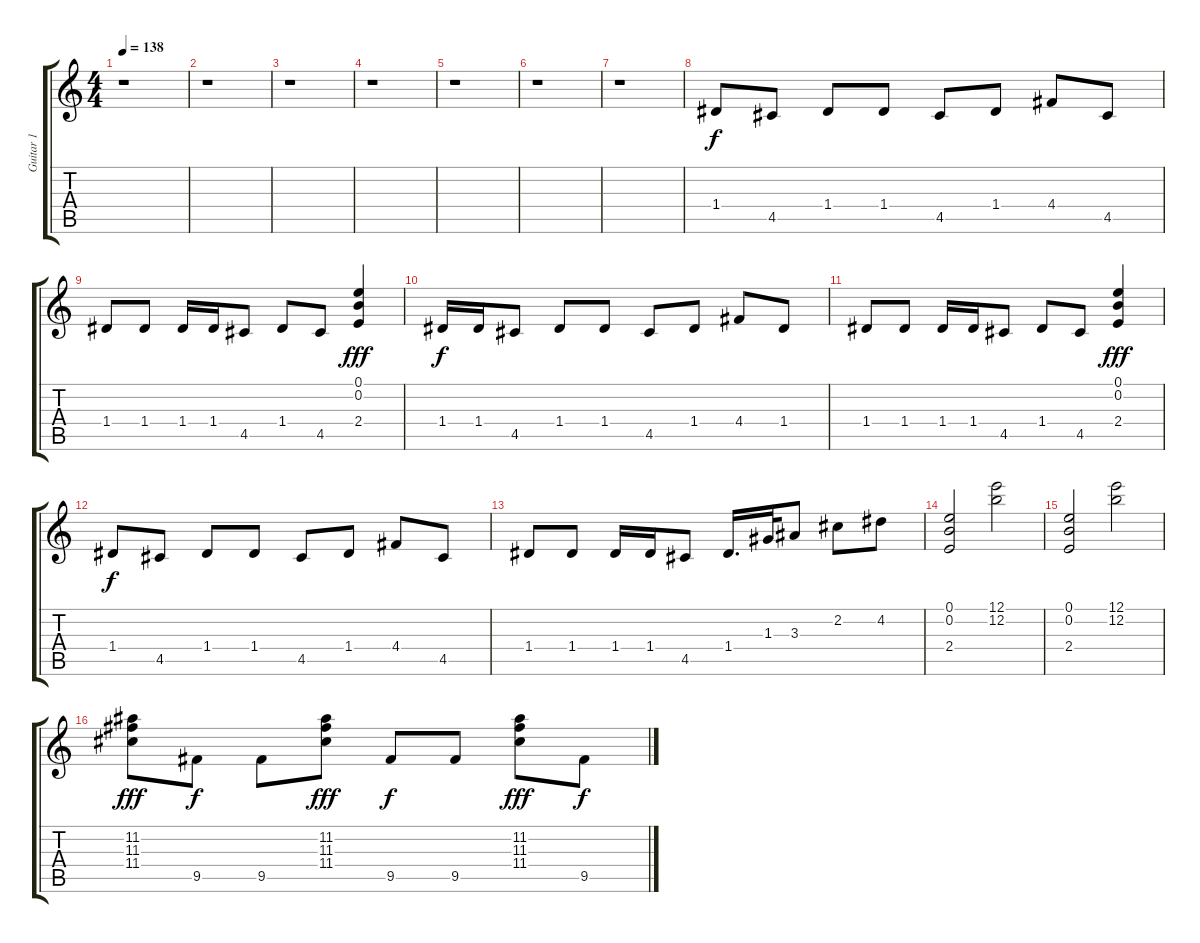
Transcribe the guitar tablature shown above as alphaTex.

\track ("Guitar 1" "Guitar 1") {instrument electricguitarclean}
\staff {score tabs}
\tuning (E4 B3 G3 D3 A2 E2) {hide}
\ts (4 4)
\tempo 138
\clef g2
\ks c
r.1{dy f} |
r.1 |
r.1 |
r.1 |
r.1 |
r.1 |
r.1 |
1.4.8{instrument electricguitarmuted} 4.5.8 1.4.8 1.4.8 4.5.8 1.4.8 4.4.8 4.5.8 |
1.4.8 1.4.8 1.4.16 1.4.16 4.5.8 1.4.8 4.5.8 (0.1 0.2 2.4).4{dy fff instrument distortionguitar} |
1.4.16{dy f instrument electricguitarmuted} 1.4.16 4.5.8 1.4.8 1.4.8 4.5.8 1.4.8 4.4.8 1.4.8 |
1.4.8 1.4.8 1.4.16 1.4.16 4.5.8 1.4.8 4.5.8 (0.1 0.2 2.4).4{dy fff instrument distortionguitar} |
1.4.8{dy f instrument electricguitarmuted} 4.5.8 1.4.8 1.4.8 4.5.8 1.4.8 4.4.8 4.5.8 |
1.4.8 1.4.8 1.4.16 1.4.16 4.5.8 1.4.16{d} 1.3.32{instrument distortionguitar} 3.3.8 2.2.8 4.2.8 |
(0.1 0.2 2.4).2 (12.1 12.2).2 |
(0.1 0.2 2.4).2 (12.1 12.2).2 |
(11.2 11.3 11.4).8{dy fff} 9.5.8{dy f} 9.5.8 (11.2 11.3 11.4).8{dy fff} 9.5.8{dy f} 9.5.8 (11.2 11.3 11.4).8{dy fff} 9.5.8{dy f}
